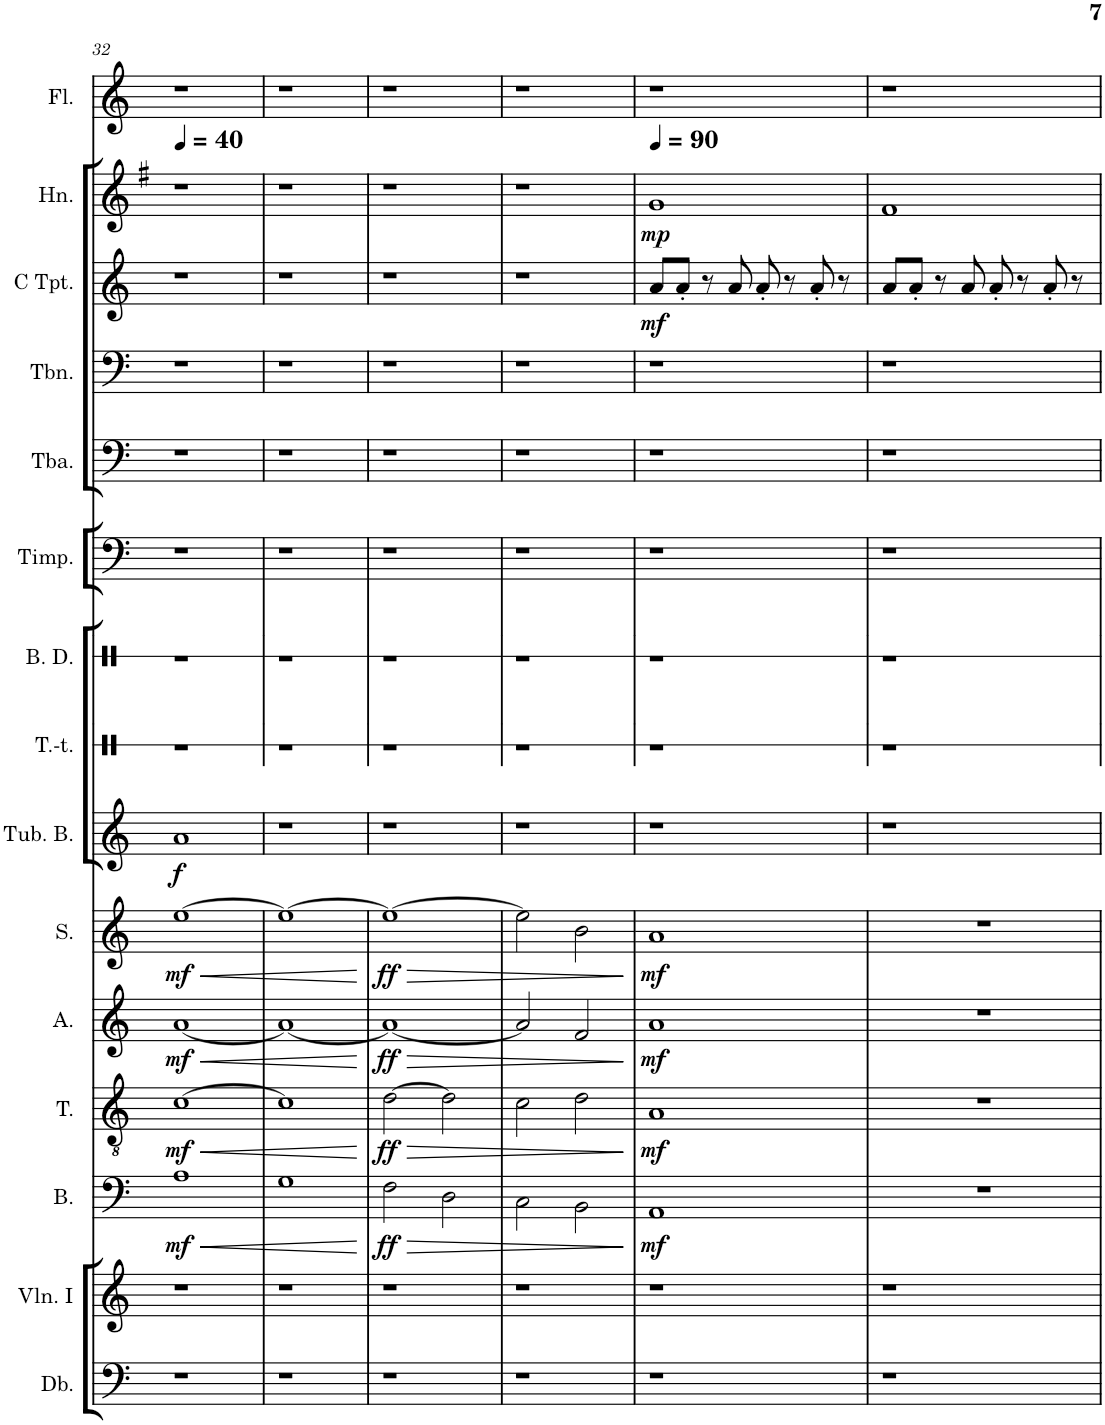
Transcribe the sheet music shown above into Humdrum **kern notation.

**kern	**kern	**kern	**dynam	**kern	**dynam	**kern	**dynam	**kern	**dynam	**kern	**dynam	**kern	**kern	**kern	**kern	**kern	**kern	**dynam	**kern	**dynam	**kern
*part15	*part14	*part13	*part13	*part12	*part12	*part11	*part11	*part10	*part10	*part9	*part9	*part8	*part7	*part6	*part5	*part4	*part3	*part3	*part2	*part2	*part1
*staff15	*staff14	*staff13	*staff13	*staff12	*staff12	*staff11	*staff11	*staff10	*staff10	*staff9	*staff9	*staff8	*staff7	*staff6	*staff5	*staff4	*staff3	*staff3	*staff2	*staff2	*staff1
*I"Double Bass	*I"Violin I	*I"Bass	*	*I"Tenor	*	*I"Alto	*	*I"Soprano	*	*I"Tubular Bells	*	*I"Tam-tam	*I"Bass Drum	*I"Timpani	*I"Tuba	*I"Trombone	*I"Trumpet in C	*	*I"Horn in F	*	*I"Flute
*I'Db.	*I'Vln. I	*I'B.	*	*I'T.	*	*I'A.	*	*I'S.	*	*I'Tub. B.	*	*I'T.-t.	*I'B. D.	*I'Timp.	*I'Tba.	*I'Tbn.	*	*	*I'Hn.	*	*I'Fl.
!!LO:PB:g=z
*clefF4	*clefG2	*clefF4	*	*clefGv2	*	*clefG2	*	*clefG2	*	*clefG2	*	*clefX	*clefX	*clefF4	*clefF4	*clefF4	*clefG2	*	*clefG2	*	*clefG2
*Trd7c12	*	*	*	*	*	*	*	*	*	*	*	*	*	*	*	*	*	*	*Trd4c7	*	*Trd-7c-12
*k[]	*k[]	*k[]	*	*k[]	*	*k[]	*	*k[]	*	*k[]	*	*k[]	*k[]	*k[]	*k[]	*k[]	*k[]	*	*k[f#]	*	*k[]
*M4/4	*M4/4	*M4/4	*	*M4/4	*	*M4/4	*	*M4/4	*	*M4/4	*	*M4/4	*M4/4	*M4/4	*M4/4	*M4/4	*M4/4	*	*M4/4	*	*M4/4
*MM40	*MM40	*MM40	*	*MM40	*	*MM40	*	*MM40	*	*MM40	*	*MM40	*MM40	*MM40	*MM40	*MM40	*MM40	*	*MM40	*	*MM40
=32	=32	=32	=32	=32	=32	=32	=32	=32	=32	=32	=32	=32	=32	=32	=32	=32	=32	=32	=32	=32	=32
!	!	!	!LO:HP:b	!	!LO:HP:b	!	!LO:HP:b	!	!LO:HP:b	!	!	!	!	!	!	!	!	!	!	!	!
!	!	!	!LO:DY:n=1:b	!	!LO:DY:n=1:b	!	!LO:DY:n=1:b	!	!LO:DY:n=1:b	!	!LO:DY:b	!	!	!	!	!	!	!	!	!	!
1r	1r	1A	< mf	[1c	< mf	[1a	< mf	[1ee	< mf	1a	f	1r	1r	1r	1r	1r	1r	.	1r	.	1r
=33	=33	=33	=33	=33	=33	=33	=33	=33	=33	=33	=33	=33	=33	=33	=33	=33	=33	=33	=33	=33	=33
1r	1r	1G	.	1c]	.	1a_	.	1ee_	.	1r	.	1r	1r	1r	1r	1r	1r	.	1r	.	1r
=34	=34	=34	=34	=34	=34	=34	=34	=34	=34	=34	=34	=34	=34	=34	=34	=34	=34	=34	=34	=34	=34
!	!	!	!LO:DY:b	!	!LO:DY:b	!	!LO:DY:b	!	!LO:DY:b	!	!	!	!	!	!	!	!	!	!	!	!
1r	1r	2F\	ff	[2d\	ff	1a_	ff	1ee_	ff	1r	.	1r	1r	1r	1r	1r	1r	.	1r	.	1r
.	.	2D\	.	2d\]	.	.	.	.	.	.	.	.	.	.	.	.	.	.	.	.	.
=35	=35	=35	=35	=35	=35	=35	=35	=35	=35	=35	=35	=35	=35	=35	=35	=35	=35	=35	=35	=35	=35
1r	1r	2C\	.	2c\	.	2a/]	.	2ee\]	.	1r	.	1r	1r	1r	1r	1r	1r	.	1r	.	1r
.	.	2BB\	.	2d\	.	2f/	.	2b\	.	.	.	.	.	.	.	.	.	.	.	.	.
.	.	.	[	.	[	.	[	.	[	.	.	.	.	.	.	.	.	.	.	.	.
=36	=36	=36	=36	=36	=36	=36	=36	=36	=36	=36	=36	=36	=36	=36	=36	=36	=36	=36	=36	=36	=36
*	*	*	*	*	*	*	*	*	*	*	*	*	*	*	*	*	*	*	*	*	*MM90
!	!	!	!LO:DY:b	!	!LO:DY:b	!	!LO:DY:b	!	!LO:DY:b	!	!	!	!	!	!	!	!	!LO:DY:b	!	!LO:DY:b	!
1r	1r	1AA	mf	1A	mf	1a	mf	1a	mf	1r	.	1r	1r	1r	1r	1r	8a/L	mf	1g	mp	1r
.	.	.	.	.	.	.	.	.	.	.	.	.	.	.	.	.	8a'/J	.	.	.	.
.	.	.	.	.	.	.	.	.	.	.	.	.	.	.	.	.	8r	.	.	.	.
.	.	.	.	.	.	.	.	.	.	.	.	.	.	.	.	.	8a/	.	.	.	.
.	.	.	.	.	.	.	.	.	.	.	.	.	.	.	.	.	8a'/	.	.	.	.
.	.	.	.	.	.	.	.	.	.	.	.	.	.	.	.	.	8r	.	.	.	.
.	.	.	.	.	.	.	.	.	.	.	.	.	.	.	.	.	8a'/	.	.	.	.
.	.	.	.	.	.	.	.	.	.	.	.	.	.	.	.	.	8r	.	.	.	.
=37	=37	=37	=37	=37	=37	=37	=37	=37	=37	=37	=37	=37	=37	=37	=37	=37	=37	=37	=37	=37	=37
1r	1r	1r	.	1r	.	1r	.	1r	.	1r	.	1r	1r	1r	1r	1r	8a/L	.	1f#	.	1r
.	.	.	.	.	.	.	.	.	.	.	.	.	.	.	.	.	8a'/J	.	.	.	.
.	.	.	.	.	.	.	.	.	.	.	.	.	.	.	.	.	8r	.	.	.	.
.	.	.	.	.	.	.	.	.	.	.	.	.	.	.	.	.	8a/	.	.	.	.
.	.	.	.	.	.	.	.	.	.	.	.	.	.	.	.	.	8a'/	.	.	.	.
.	.	.	.	.	.	.	.	.	.	.	.	.	.	.	.	.	8r	.	.	.	.
.	.	.	.	.	.	.	.	.	.	.	.	.	.	.	.	.	8a'/	.	.	.	.
.	.	.	.	.	.	.	.	.	.	.	.	.	.	.	.	.	8r	.	.	.	.
=	=	=	=	=	=	=	=	=	=	=	=	=	=	=	=	=	=	=	=	=	=
*-	*-	*-	*-	*-	*-	*-	*-	*-	*-	*-	*-	*-	*-	*-	*-	*-	*-	*-	*-	*-	*-
